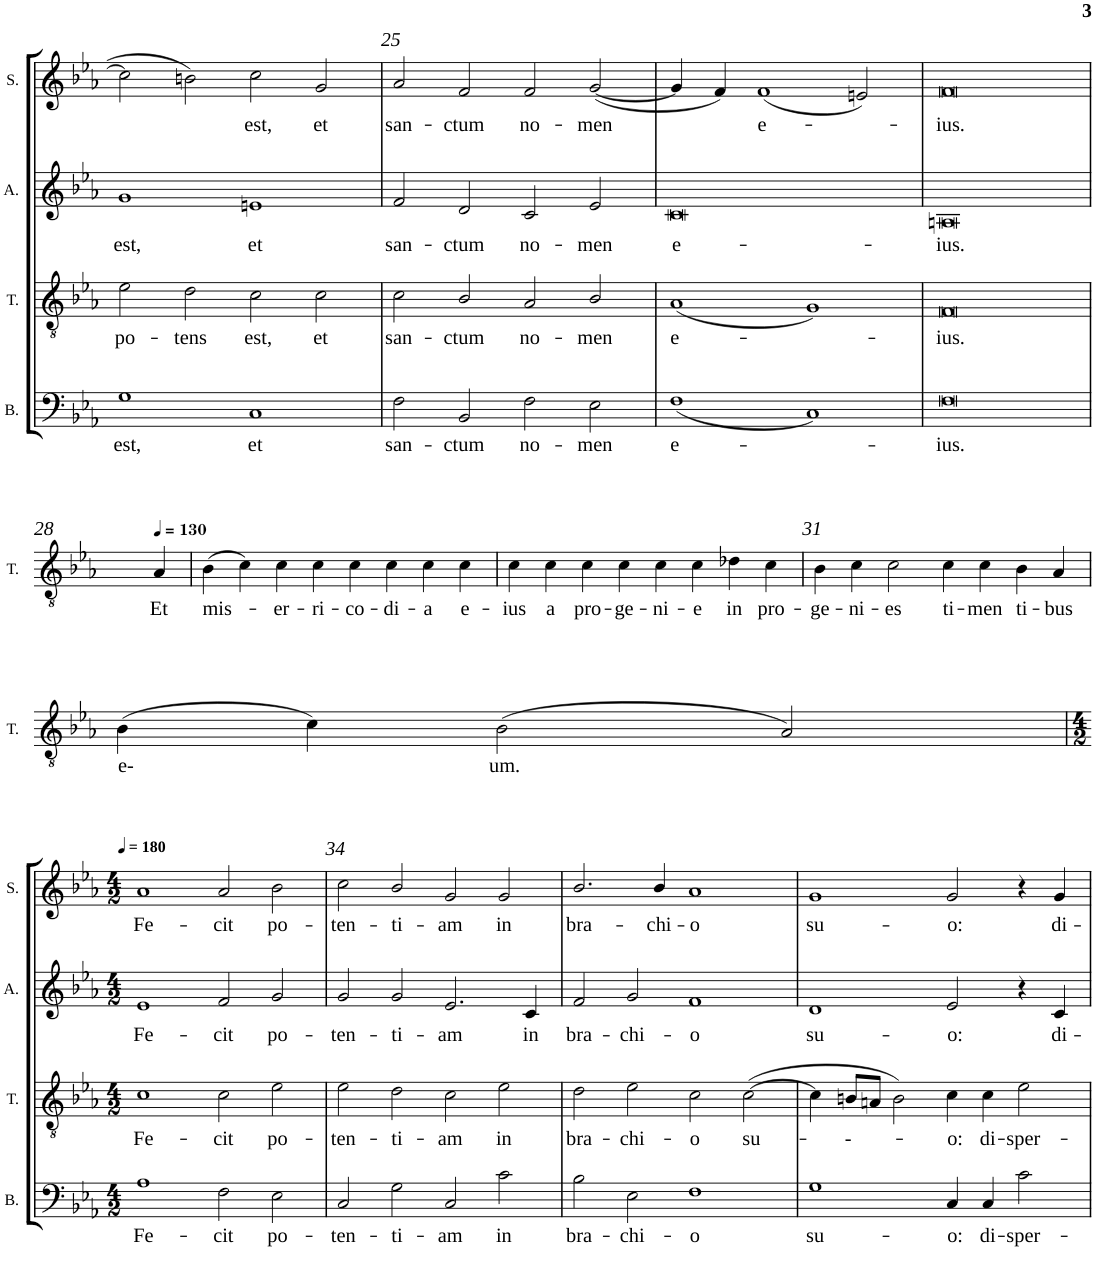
**kern	**text	**kern	**text	**kern	**text	**kern	**text
*part4	*part4	*part3	*part3	*part2	*part2	*part1	*part1
*staff4	*staff4	*staff3	*staff3	*staff2	*staff2	*staff1	*staff1
*I"Bass	*	*I"Tenor	*	*I"Alto	*	*I"Soprano	*
*I'B.	*	*I'T.	*	*I'A.	*	*I'S.	*
!!LO:PB:g=z
*clefF4	*	*clefGv2	*	*clefG2	*	*clefG2	*
*k[b-e-a-]	*	*k[b-e-a-]	*	*k[b-e-a-]	*	*k[b-e-a-]	*
*M4/2	*	*M4/2	*	*M4/2	*	*M4/2	*
=24	=24	=24	=24	=24	=24	=24	=24
!	!LO:LY:b	!	!LO:LY:b	!	!LO:LY:b	!	!
1G	est,	2e-\	po-	1g	est,	2cc\]	.
!	!	!	!LO:LY:b	!	!	!	!
.	.	2d\	-tens	.	.	2bn\	.
!	!LO:LY:b	!	!LO:LY:b	!	!LO:LY:b	!	!LO:LY:b
1C	et	2c\	est,	1en	et	2cc\	est,
!	!	!	!LO:LY:b	!	!	!	!LO:LY:b
.	.	2c\	et	.	.	2g/	et
=25	=25	=25	=25	=25	=25	=25	=25
!	!LO:LY:b	!	!LO:LY:b	!	!LO:LY:b	!	!LO:LY:b
2F\	san-	2c\	san-	2f/	san-	2a-/	san-
!	!LO:LY:b	!	!LO:LY:b	!	!LO:LY:b	!	!LO:LY:b
2BB-/	-ctum	2B-/	-ctum	2d/	-ctum	2f/	-ctum
!	!LO:LY:b	!	!LO:LY:b	!	!LO:LY:b	!	!LO:LY:b
2F\	no-	2A-/	no-	2c/	no-	2f/	no-
!	!LO:LY:b	!	!LO:LY:b	!	!LO:LY:b	!	!LO:LY:b
2E-\	-men	2B-/	-men	2e-/	-men	(<[2g/	-men
=26	=26	=26	=26	=26	=26	=26	=26
!	!LO:LY:b	!	!LO:LY:b	!	!LO:LY:b	!	!
(<1F	e-	(<1A-	e-	0c	e-	4g/]	.
.	.	.	.	.	.	4f/)	.
!	!	!	!	!	!	!	!LO:LY:b
.	.	.	.	.	.	(<1f	e-
1C)	.	1G)	.	.	.	.	.
.	.	.	.	.	.	2en/)	.
=27	=27	=27	=27	=27	=27	=27	=27
!	!LO:LY:b	!	!LO:LY:b	!	!LO:LY:b	!	!LO:LY:b
0F	-ius.	0F	-ius.	0An	-ius.	0f	-ius.
!!LO:LB:g=z
=28	=28	=28	=28	=28	=28	=28	=28
*	*	*	*	*	*	*^	*
2r	.	4ryy	.	2r	.	2r	4ryy	.
*	*	*	*	*	*	*MM130	*	*
!	!	!	!LO:LY:b	!	!	!	!	!
.	.	4A-/	Et	.	.	.	4ryy	.
=29	=29	=29	=29	=29	=29	=29	=29	=29
!	!	!	!LO:LY:b	!	!	!	!	!
*	*	*	*	*	*	*v	*v	*
0r	.	(4B-\	mis-	0r	.	0r	.
.	.	4c\)	.	.	.	.	.
!	!	!	!LO:LY:b	!	!	!	!
.	.	4c\	er-	.	.	.	.
!	!	!	!LO:LY:b	!	!	!	!
.	.	4c\	-ri-	.	.	.	.
!	!	!	!LO:LY:b	!	!	!	!
.	.	4c\	-co-	.	.	.	.
!	!	!	!LO:LY:b	!	!	!	!
.	.	4c\	-di-	.	.	.	.
!	!	!	!LO:LY:b	!	!	!	!
.	.	4c\	-a	.	.	.	.
!	!	!	!LO:LY:b	!	!	!	!
.	.	4c\	e-	.	.	.	.
=30	=30	=30	=30	=30	=30	=30	=30
!	!	!	!LO:LY:b	!	!	!	!
0r	.	4c\	-ius	0r	.	0r	.
!	!	!	!LO:LY:b	!	!	!	!
.	.	4c\	a	.	.	.	.
!	!	!	!LO:LY:b	!	!	!	!
.	.	4c\	pro-	.	.	.	.
!	!	!	!LO:LY:b	!	!	!	!
.	.	4c\	-ge-	.	.	.	.
!	!	!	!LO:LY:b	!	!	!	!
.	.	4c\	-ni-	.	.	.	.
!	!	!	!LO:LY:b	!	!	!	!
.	.	4c\	-e	.	.	.	.
!	!	!	!LO:LY:b	!	!	!	!
.	.	4d-X\	in	.	.	.	.
!	!	!	!LO:LY:b	!	!	!	!
.	.	4c\	pro-	.	.	.	.
=31	=31	=31	=31	=31	=31	=31	=31
!	!	!	!LO:LY:b	!	!	!	!
0r	.	4B-\	-ge-	0r	.	0r	.
!	!	!	!LO:LY:b	!	!	!	!
.	.	4c\	-ni-	.	.	.	.
!	!	!	!LO:LY:b	!	!	!	!
.	.	2c\	-es	.	.	.	.
!	!	!	!LO:LY:b	!	!	!	!
.	.	4c\	ti-	.	.	.	.
!	!	!	!LO:LY:b	!	!	!	!
.	.	4c\	-men	.	.	.	.
!	!	!	!LO:LY:b	!	!	!	!
.	.	4B-\	-ti-	.	.	.	.
!	!	!	!LO:LY:b	!	!	!	!
.	.	4A-/	-bus	.	.	.	.
!!LO:LB:g=z
=32	=32	=32	=32	=32	=32	=32	=32
!	!	!	!LO:LY:b	!	!	!	!
1r	.	(4B-\	e-	1r	.	1r	.
.	.	4c\)	.	.	.	.	.
!	!	!	!LO:LY:b	!	!	!	!
.	.	(2B-\	um.	.	.	.	.
2r	.	2A-/)	.	2r	.	2r	.
!!LO:LB:g=z
=33	=33	=33	=33	=33	=33	=33	=33
*M4/2	*	*M4/2	*	*M4/2	*	*M4/2	*
*	*	*	*	*	*	*MM180	*
!	!LO:LY:b	!	!LO:LY:b	!	!LO:LY:b	!	!LO:LY:b
1A-	Fe-	1c	Fe-	1e-	Fe-	1a-	Fe-
!	!LO:LY:b	!	!LO:LY:b	!	!LO:LY:b	!	!LO:LY:b
2F\	-cit	2c\	-cit	2f/	-cit	2a-/	-cit
!	!LO:LY:b	!	!LO:LY:b	!	!LO:LY:b	!	!LO:LY:b
2E-\	po-	2e-\	po-	2g/	po-	2b-\	po-
=34	=34	=34	=34	=34	=34	=34	=34
!	!LO:LY:b	!	!LO:LY:b	!	!LO:LY:b	!	!LO:LY:b
2C/	-ten-	2e-\	-ten-	2g/	-ten-	2cc\	-ten-
!	!LO:LY:b	!	!LO:LY:b	!	!LO:LY:b	!	!LO:LY:b
2G\	-ti-	2d\	-ti-	2g/	-ti-	2b-/	-ti-
!	!LO:LY:b	!	!LO:LY:b	!	!LO:LY:b	!	!LO:LY:b
2C/	-am	2c\	-am	2.e-/	-am	2g/	-am
!	!LO:LY:b	!	!LO:LY:b	!	!	!	!LO:LY:b
2c\	in	2e-\	in	.	.	2g/	in
!	!	!	!	!	!LO:LY:b	!	!
.	.	.	.	4c/	in	.	.
=35	=35	=35	=35	=35	=35	=35	=35
!	!LO:LY:b	!	!LO:LY:b	!	!LO:LY:b	!	!LO:LY:b
2B-\	bra-	2d\	bra-	2f/	bra-	2.b-/	bra-
!	!LO:LY:b	!	!LO:LY:b	!	!LO:LY:b	!	!
2E-\	-chi-	2e-\	-chi-	2g/	-chi-	.	.
!	!	!	!	!	!	!	!LO:LY:b
.	.	.	.	.	.	4b-/	-chi-
!	!LO:LY:b	!	!LO:LY:b	!	!LO:LY:b	!	!LO:LY:b
1F	-o	2c\	-o	1f	-o	1a-	-o
!	!	!	!LO:LY:b	!	!	!	!
.	.	(>[2c\	su-	.	.	.	.
=36	=36	=36	=36	=36	=36	=36	=36
!	!LO:LY:b	!	!	!	!LO:LY:b	!	!LO:LY:b
1G	su-	4c\]	.	1d	su-	1g	su-
!	!	!	!LO:LY:b	!	!	!	!
.	.	8Bn/L	---	.	.	.	.
.	.	8An/J	.	.	.	.	.
.	.	2B\)	.	.	.	.	.
!	!LO:LY:b	!	!LO:LY:b	!	!LO:LY:b	!	!LO:LY:b
4C/	-o:	4c\	-o:	2e-/	-o:	2g/	-o:
!	!LO:LY:b	!	!LO:LY:b	!	!	!	!
4C/	di-	4c\	di-	.	.	.	.
!	!LO:LY:b	!	!LO:LY:b	!	!	!	!
2c\	-sper-	2e-\	-sper-	4r	.	4r	.
!	!	!	!	!	!LO:LY:b	!	!LO:LY:b
.	.	.	.	4c/	di-	4g/	di-
=	=	=	=	=	=	=	=
*-	*-	*-	*-	*-	*-	*-	*-
